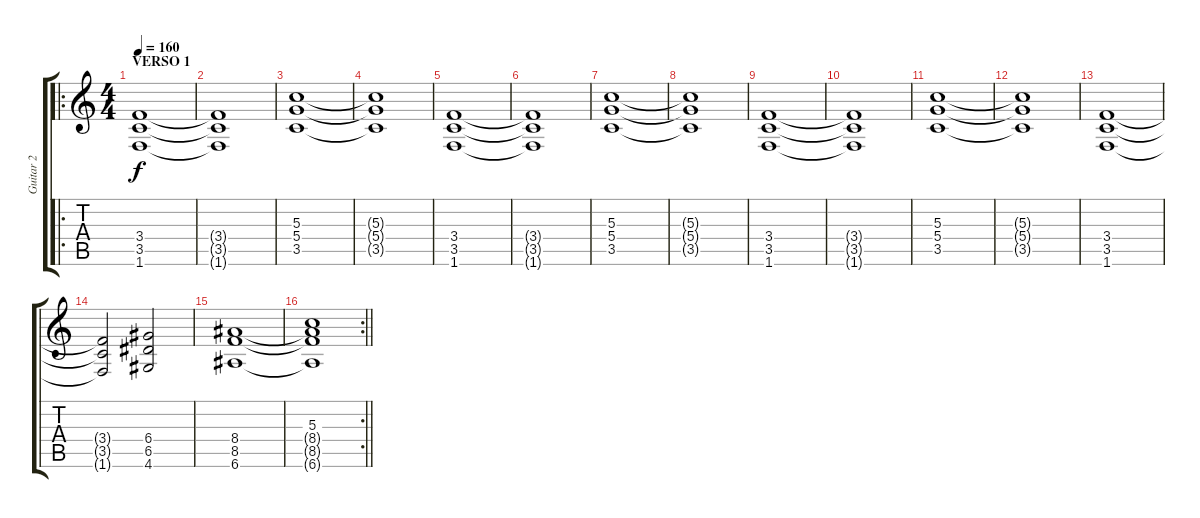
\track ("Guitar 2" "Guitar 2") {instrument electricguitarclean}
\staff {score tabs}
\tuning (E4 B3 G3 D3 A2 E2) {hide}
\ro
\ts (4 4)
\section ("" "VERSO 1")
\tempo 160
\clef g2
\ks c
(3.4 3.5 1.6).1{dy f} |
(3.4{t} 3.5{t} 1.6{t}).1 |
(5.3 5.4 3.5).1 |
(5.3{t} 5.4{t} 3.5{t}).1 |
(3.4 3.5 1.6).1 |
(3.4{t} 3.5{t} 1.6{t}).1 |
(5.3 5.4 3.5).1 |
(5.3{t} 5.4{t} 3.5{t}).1 |
(3.4 3.5 1.6).1 |
(3.4{t} 3.5{t} 1.6{t}).1 |
(5.3 5.4 3.5).1 |
(5.3{t} 5.4{t} 3.5{t}).1 |
(3.4 3.5 1.6).1 |
(3.4{t} 3.5{t} 1.6{t}).2 (6.4 6.5 4.6).2 |
(8.4 8.5 6.6).1 |
\rc 2
\barLineRight lightlight
(5.3 8.4{t} 8.5{t} 6.6{t}).1
